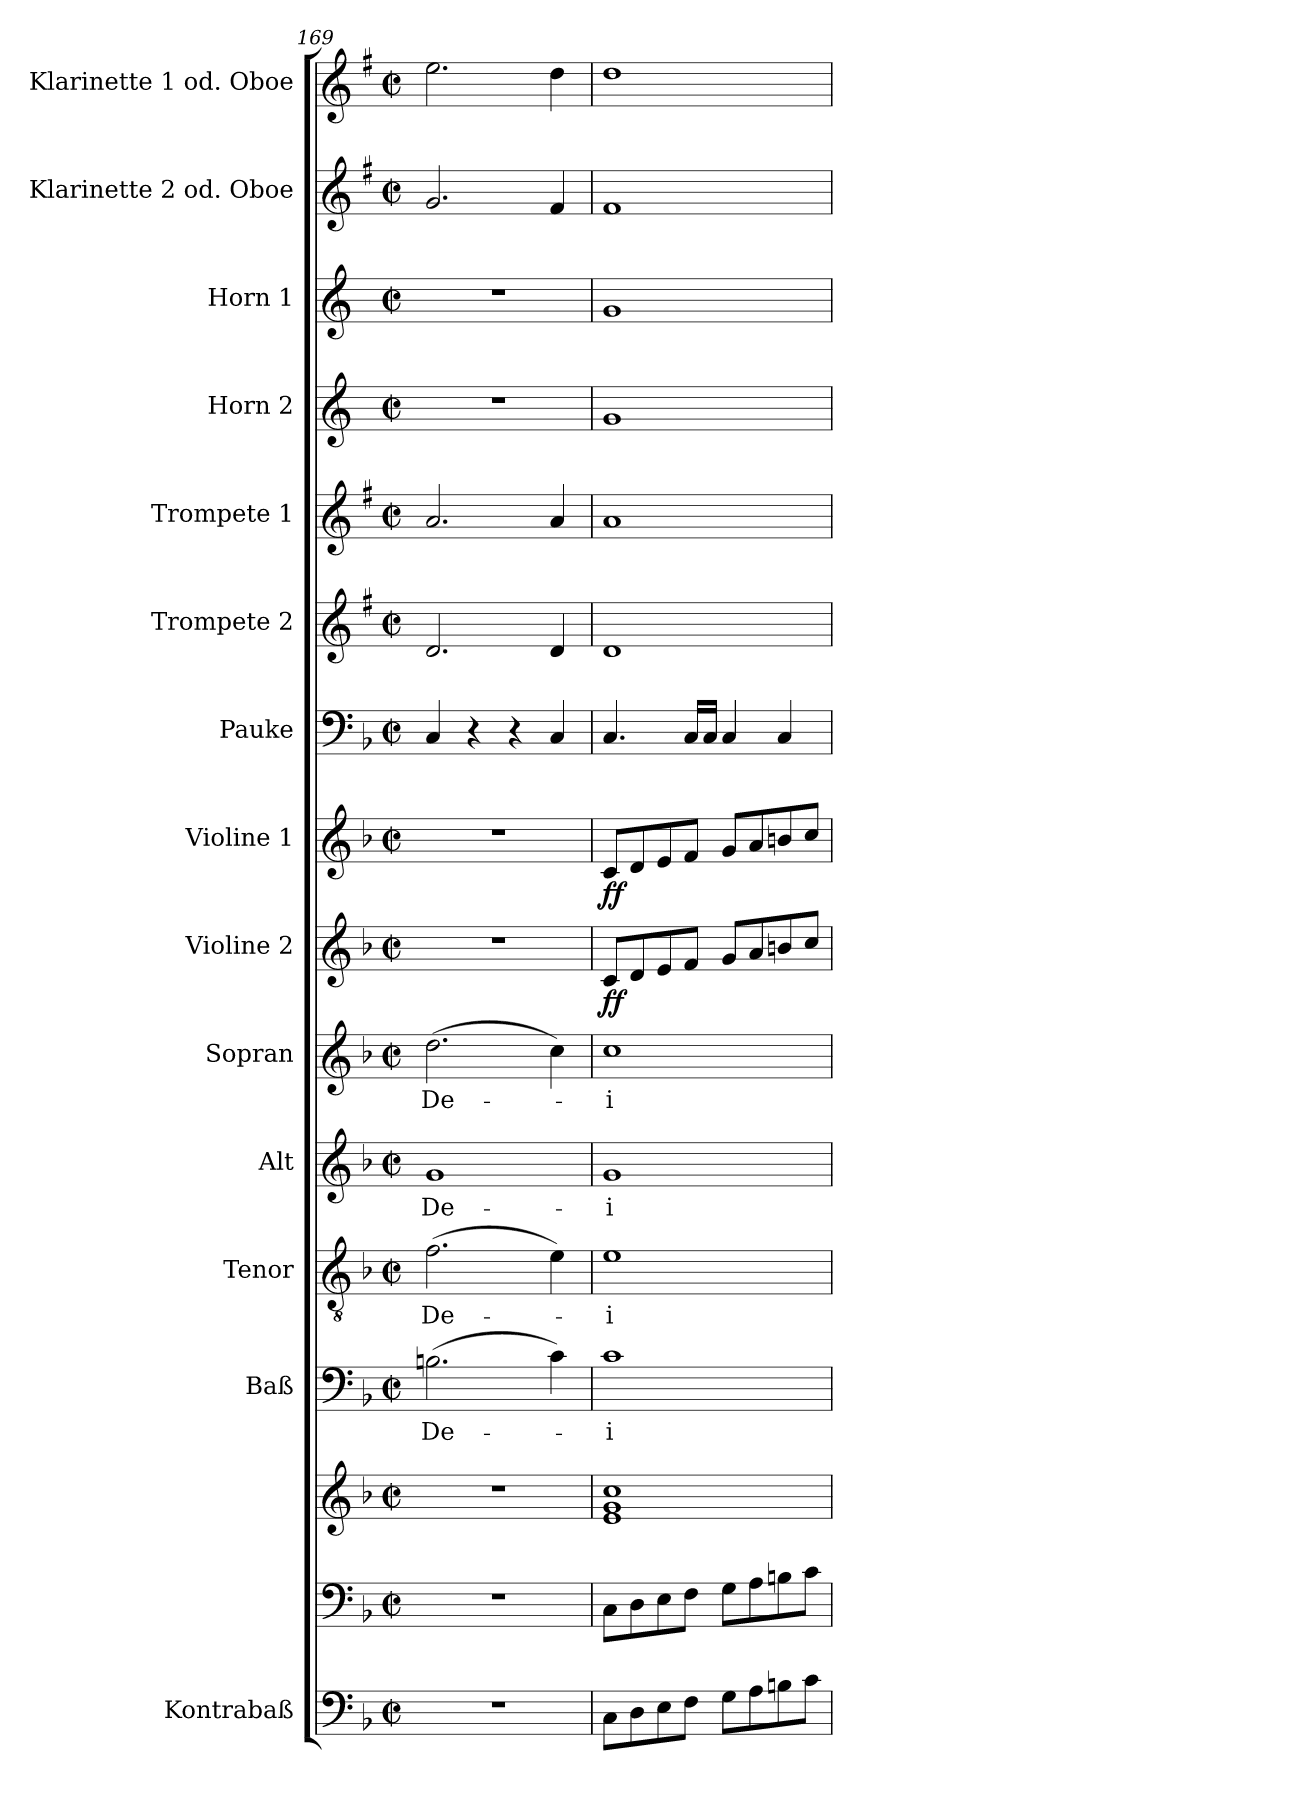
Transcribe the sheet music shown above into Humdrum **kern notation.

**kern	**kern	**kern	**kern	**text	**kern	**text	**kern	**text	**kern	**text	**kern	**dynam	**kern	**dynam	**kern	**kern	**kern	**kern	**kern	**kern	**kern
*part15	*part14	*part14	*part13	*part13	*part12	*part12	*part11	*part11	*part10	*part10	*part9	*part9	*part8	*part8	*part7	*part6	*part5	*part4	*part3	*part2	*part1
*staff16	*staff15	*staff14	*staff13	*staff13	*staff12	*staff12	*staff11	*staff11	*staff10	*staff10	*staff9	*staff9	*staff8	*staff8	*staff7	*staff6	*staff5	*staff4	*staff3	*staff2	*staff1
*I"Kontrabaß	*	*	*I"Baß	*	*I"Tenor	*	*I"Alt	*	*I"Sopran	*	*I"Violine 2	*	*I"Violine 1	*	*I"Pauke	*I"Trompete 2	*I"Trompete 1	*I"Horn 2	*I"Horn 1	*I"Klarinette 2 od. Oboe	*I"Klarinette 1 od. Oboe
*	*	*	*	*	*	*	*	*	*	*	*	*	*	*	*	*I'Tpt	*I'Tpt	*I'Hn	*I'Hn	*	*
*clefF4	*clefF4	*clefG2	*clefF4	*	*clefGv2	*	*clefG2	*	*clefG2	*	*clefG2	*	*clefG2	*	*clefF4	*clefG2	*clefG2	*clefG2	*clefG2	*clefG2	*clefG2
*ITrd7c12	*	*	*	*	*	*	*	*	*	*	*	*	*	*	*	*ITrd1c2	*ITrd1c2	*ITrd4c7	*ITrd4c7	*ITrd1c2	*ITrd1c2
*k[b-]	*k[b-]	*k[b-]	*k[b-]	*	*k[b-]	*	*k[b-]	*	*k[b-]	*	*k[b-]	*	*k[b-]	*	*k[b-]	*k[b-]	*k[b-]	*k[b-]	*k[b-]	*k[b-]	*k[b-]
*F:	*F:	*F:	*F:	*	*F:	*	*F:	*	*F:	*	*F:	*	*F:	*	*F:	*F:	*F:	*F:	*F:	*F:	*F:
*M2/2	*M2/2	*M2/2	*M2/2	*	*M2/2	*	*M2/2	*	*M2/2	*	*M2/2	*	*M2/2	*	*M2/2	*M2/2	*M2/2	*M2/2	*M2/2	*M2/2	*M2/2
*met(c|)	*met(c|)	*met(c|)	*met(c|)	*	*met(c|)	*	*met(c|)	*	*met(c|)	*	*met(c|)	*	*met(c|)	*	*met(c|)	*met(c|)	*met(c|)	*met(c|)	*met(c|)	*met(c|)	*met(c|)
=169	=169	=169	=169	=169	=169	=169	=169	=169	=169	=169	=169	=169	=169	=169	=169	=169	=169	=169	=169	=169	=169
!	!	!	!	!LO:LY:b	!	!LO:LY:b	!	!LO:LY:b	!	!LO:LY:b	!	!	!	!	!	!	!	!	!	!	!
1r	1r	1r	(>2.Bn\	De-	(>2.f\	De-	1g	De-	(>2.dd\	De-	1r	.	1r	.	4C/	2.c/	2.g/	1r	1r	2.f/	2.dd\
.	.	.	.	.	.	.	.	.	.	.	.	.	.	.	4r	.	.	.	.	.	.
.	.	.	.	.	.	.	.	.	.	.	.	.	.	.	4r	.	.	.	.	.	.
.	.	.	4c\)	.	4e\)	.	.	.	4cc\)	.	.	.	.	.	4C/	4c/	4g/	.	.	4e/	4cc\
!!LO:PB:g=z
=170	=170	=170	=170	=170	=170	=170	=170	=170	=170	=170	=170	=170	=170	=170	=170	=170	=170	=170	=170	=170	=170
!	!	!	!	!LO:LY:b	!	!LO:LY:b	!	!LO:LY:b	!	!LO:LY:b	!	!LO:DY:b	!	!LO:DY:b	!	!	!	!	!	!	!
8CC\L	8C\L	1e 1g 1cc	1c	-i	1e	-i	1g	-i	1cc	-i	8c/L	ff	8c/L	ff	4.C/	1c	1g	1c	1c	1e	1cc
8DD\	8D\	.	.	.	.	.	.	.	.	.	8d/	.	8d/	.	.	.	.	.	.	.	.
8EE\	8E\	.	.	.	.	.	.	.	.	.	8e/	.	8e/	.	.	.	.	.	.	.	.
8FF\J	8F\J	.	.	.	.	.	.	.	.	.	8f/J	.	8f/J	.	16C/LL	.	.	.	.	.	.
.	.	.	.	.	.	.	.	.	.	.	.	.	.	.	16C/JJ	.	.	.	.	.	.
8GG\L	8G\L	.	.	.	.	.	.	.	.	.	8g/L	.	8g/L	.	4C/	.	.	.	.	.	.
8AA\	8A\	.	.	.	.	.	.	.	.	.	8a/	.	8a/	.	.	.	.	.	.	.	.
8BBn\	8Bn\	.	.	.	.	.	.	.	.	.	8bn/	.	8bn/	.	4C/	.	.	.	.	.	.
8C\J	8c\J	.	.	.	.	.	.	.	.	.	8cc/J	.	8cc/J	.	.	.	.	.	.	.	.
=	=	=	=	=	=	=	=	=	=	=	=	=	=	=	=	=	=	=	=	=	=
*-	*-	*-	*-	*-	*-	*-	*-	*-	*-	*-	*-	*-	*-	*-	*-	*-	*-	*-	*-	*-	*-
